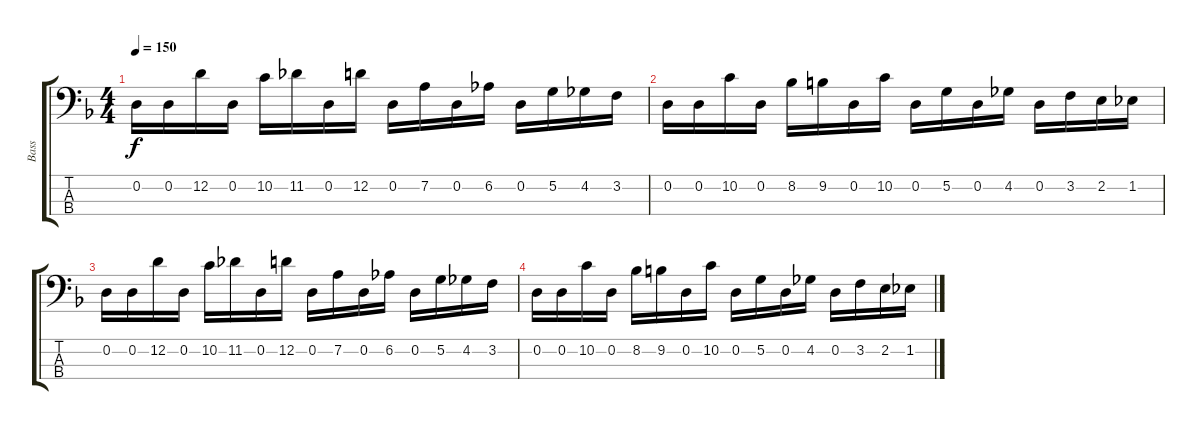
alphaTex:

\track ("Bass" "Bass") {instrument electricbasspick}
\staff {score tabs}
\tuning (G2 D2 A1 E1) {hide}
\ts (4 4)
\tempo 150
\clef f4
\ks dminor
0.2.16{dy f} 0.2.16 12.2.16 0.2.16 10.2.16 11.2.16 0.2.16 12.2.16 0.2.16 7.2.16 0.2.16 6.2.16 0.2.16 5.2.16 4.2.16 3.2.16 |
0.2.16 0.2.16 10.2.16 0.2.16 8.2.16 9.2.16 0.2.16 10.2.16 0.2.16 5.2.16 0.2.16 4.2.16 0.2.16 3.2.16 2.2.16 1.2.16 |
0.2.16 0.2.16 12.2.16 0.2.16 10.2.16 11.2.16 0.2.16 12.2.16 0.2.16 7.2.16 0.2.16 6.2.16 0.2.16 5.2.16 4.2.16 3.2.16 |
0.2.16 0.2.16 10.2.16 0.2.16 8.2.16 9.2.16 0.2.16 10.2.16 0.2.16 5.2.16 0.2.16 4.2.16 0.2.16 3.2.16 2.2.16 1.2.16
